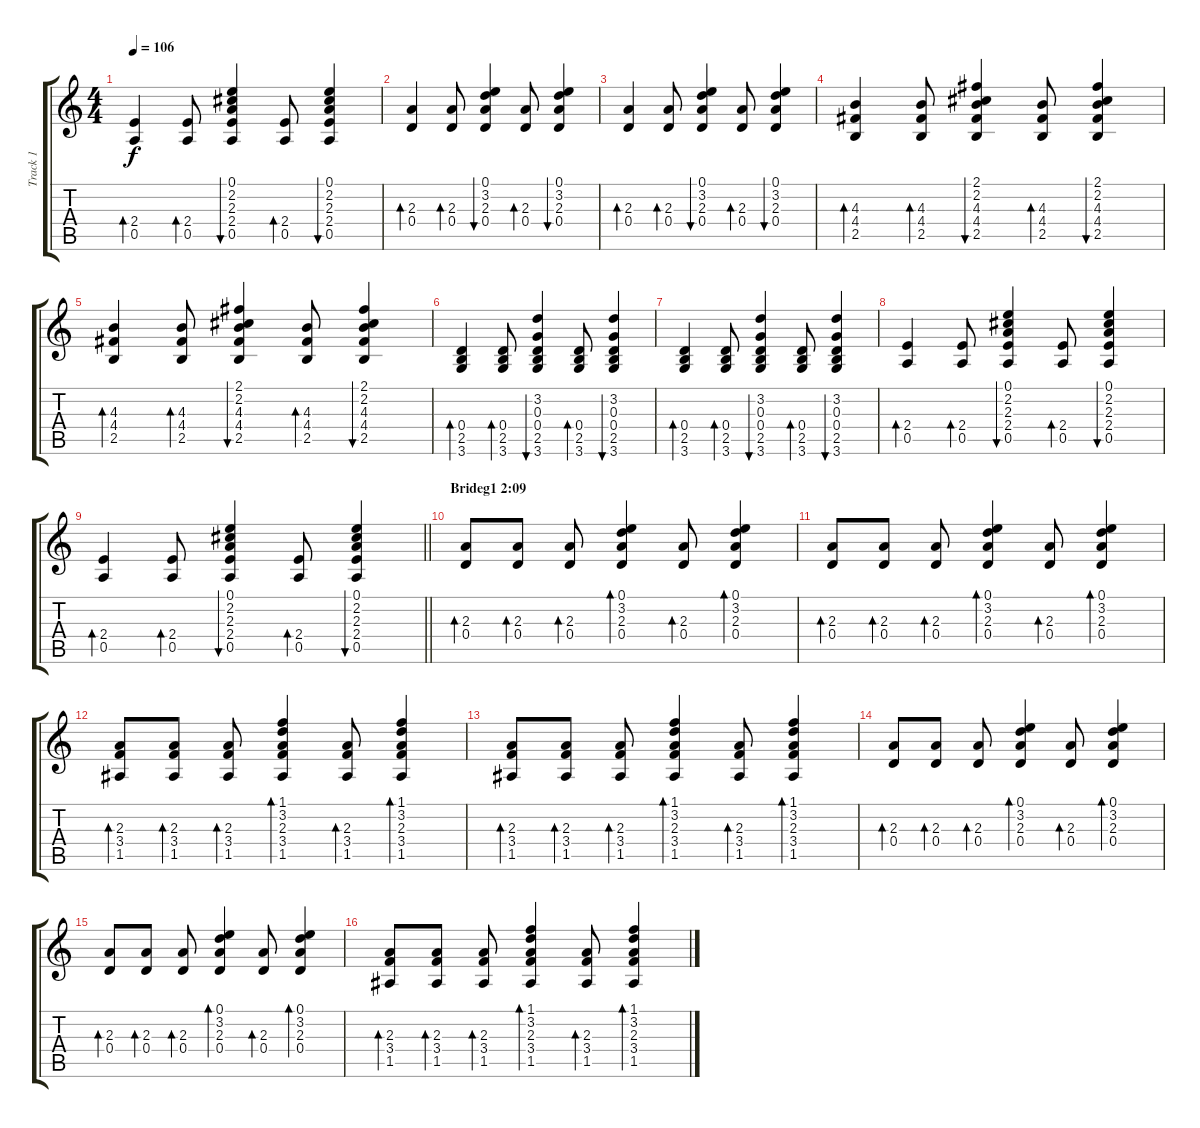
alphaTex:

\track ("Track 1" "Track 1") {instrument acousticguitarsteel}
\staff {score tabs}
\tuning (E4 B3 G3 D3 A2 E2) {hide}
\ts (4 4)
\tempo 106
\clef g2
\ks c
(2.4 0.5).4{bd 120 dy f} (2.4 0.5).8{bd 120} (0.1 2.2 2.3 2.4 0.5).4{bu 120} (2.4 0.5).8{bd 120} (0.1 2.2 2.3 2.4 0.5).4{bu 120} |
(2.3 0.4).4{bd 120} (2.3 0.4).8{bd 120} (0.1 3.2 2.3 0.4).4{bu 120} (2.3 0.4).8{bd 120} (0.1 3.2 2.3 0.4).4{bu 120} |
(2.3 0.4).4{bd 120} (2.3 0.4).8{bd 120} (0.1 3.2 2.3 0.4).4{bu 120} (2.3 0.4).8{bd 120} (0.1 3.2 2.3 0.4).4{bu 120} |
(4.3 4.4 2.5).4{bd 120} (4.3 4.4 2.5).8{bd 120} (2.1 2.2 4.3 4.4 2.5).4{bu 120} (4.3 4.4 2.5).8{bd 120} (2.1 2.2 4.3 4.4 2.5).4{bu 120} |
(4.3 4.4 2.5).4{bd 120} (4.3 4.4 2.5).8{bd 120} (2.1 2.2 4.3 4.4 2.5).4{bu 120} (4.3 4.4 2.5).8{bd 120} (2.1 2.2 4.3 4.4 2.5).4{bu 120} |
(0.4 2.5 3.6).4{bd 120} (0.4 2.5 3.6).8{bd 120} (3.2 0.3 0.4 2.5 3.6).4{bu 120} (0.4 2.5 3.6).8{bd 120} (3.2 0.3 0.4 2.5 3.6).4{bu 120} |
(0.4 2.5 3.6).4{bd 120} (0.4 2.5 3.6).8{bd 120} (3.2 0.3 0.4 2.5 3.6).4{bu 120} (0.4 2.5 3.6).8{bd 120} (3.2 0.3 0.4 2.5 3.6).4{bu 120} |
(2.4 0.5).4{bd 120} (2.4 0.5).8{bd 120} (0.1 2.2 2.3 2.4 0.5).4{bu 120} (2.4 0.5).8{bd 120} (0.1 2.2 2.3 2.4 0.5).4{bu 120} |
\barLineRight lightlight
(2.4 0.5).4{bd 120} (2.4 0.5).8{bd 120} (0.1 2.2 2.3 2.4 0.5).4{bu 120} (2.4 0.5).8{bd 120} (0.1 2.2 2.3 2.4 0.5).4{bu 120} |
\section ("" "Brideg1 2:09")
(2.3 0.4).8{bd 120} (2.3 0.4).8{bd 120} (2.3 0.4).8{bd 120} (0.1 3.2 2.3 0.4).4{bd 60} (2.3 0.4).8{bd 120} (0.1 3.2 2.3 0.4).4{bd 60} |
(2.3 0.4).8{bd 120} (2.3 0.4).8{bd 120} (2.3 0.4).8{bd 120} (0.1 3.2 2.3 0.4).4{bd 60} (2.3 0.4).8{bd 120} (0.1 3.2 2.3 0.4).4{bd 60} |
(2.3 3.4 1.5).8{bd 120} (2.3 3.4 1.5).8{bd 120} (2.3 3.4 1.5).8{bd 120} (1.1 3.2 2.3 3.4 1.5).4{bd 120} (2.3 3.4 1.5).8{bd 120} (1.1 3.2 2.3 3.4 1.5).4{bd 120} |
(2.3 3.4 1.5).8{bd 120} (2.3 3.4 1.5).8{bd 120} (2.3 3.4 1.5).8{bd 120} (1.1 3.2 2.3 3.4 1.5).4{bd 120} (2.3 3.4 1.5).8{bd 120} (1.1 3.2 2.3 3.4 1.5).4{bd 120} |
(2.3 0.4).8{bd 120} (2.3 0.4).8{bd 120} (2.3 0.4).8{bd 120} (0.1 3.2 2.3 0.4).4{bd 60} (2.3 0.4).8{bd 120} (0.1 3.2 2.3 0.4).4{bd 60} |
(2.3 0.4).8{bd 120} (2.3 0.4).8{bd 120} (2.3 0.4).8{bd 120} (0.1 3.2 2.3 0.4).4{bd 60} (2.3 0.4).8{bd 120} (0.1 3.2 2.3 0.4).4{bd 60} |
(2.3 3.4 1.5).8{bd 120} (2.3 3.4 1.5).8{bd 120} (2.3 3.4 1.5).8{bd 120} (1.1 3.2 2.3 3.4 1.5).4{bd 120} (2.3 3.4 1.5).8{bd 120} (1.1 3.2 2.3 3.4 1.5).4{bd 120}
